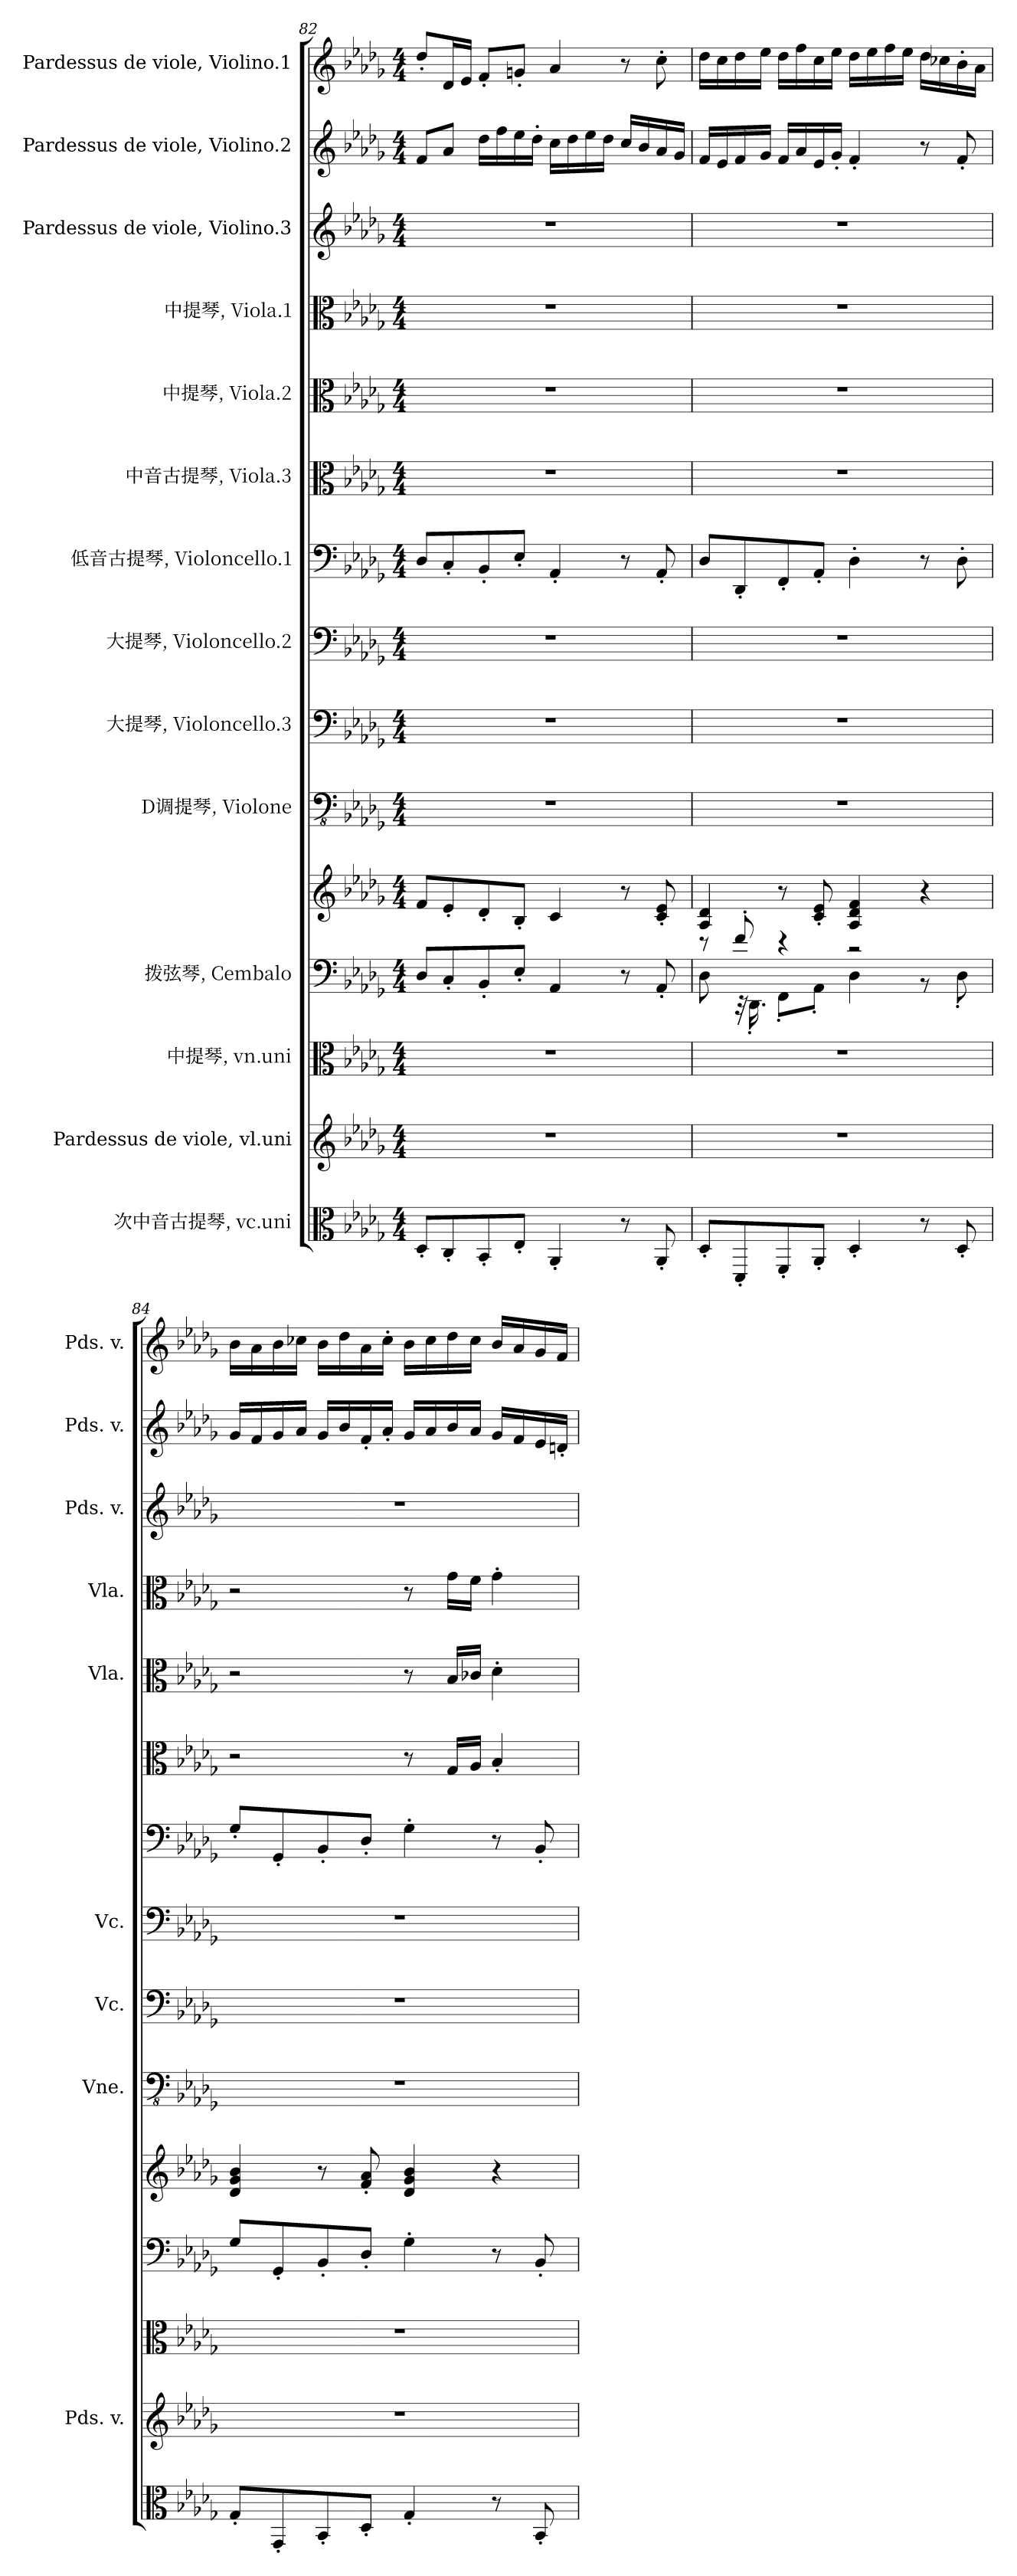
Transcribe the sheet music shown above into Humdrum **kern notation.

**kern	**kern	**kern	**kern	**kern	**kern	**kern	**kern	**kern	**kern	**kern	**kern	**kern	**kern	**kern
*part14	*part13	*part12	*part11	*part11	*part10	*part9	*part8	*part7	*part6	*part5	*part4	*part3	*part2	*part1
*staff15	*staff14	*staff13	*staff12	*staff11	*staff10	*staff9	*staff8	*staff7	*staff6	*staff5	*staff4	*staff3	*staff2	*staff1
*I"次中音古提琴, vc.uni	*I"Pardessus de viole, vl.uni	*I"中提琴, vn.uni	*I"拨弦琴, Cembalo	*	*I"D调提琴, Violone	*I"大提琴, Violoncello.3	*I"大提琴, Violoncello.2	*I"低音古提琴, Violoncello.1	*I"中音古提琴, Viola.3	*I"中提琴, Viola.2	*I"中提琴, Viola.1	*I"Pardessus de viole, Violino.3	*I"Pardessus de viole, Violino.2	*I"Pardessus de viole, Violino.1
*	*I'Pds. v.	*	*	*	*I'Vne.	*I'Vc.	*I'Vc.	*	*	*I'Vla.	*I'Vla.	*I'Pds. v.	*I'Pds. v.	*I'Pds. v.
*clefC3	*clefG2	*clefC3	*clefF4	*clefG2	*clefFv4	*clefF4	*clefF4	*clefF4	*clefC3	*clefC3	*clefC3	*clefG2	*clefG2	*clefG2
*	*	*	*	*	*ITrd7c12	*	*	*	*	*	*	*	*	*
*k[b-e-a-d-g-]	*k[b-e-a-d-g-]	*k[b-e-a-d-g-]	*k[b-e-a-d-g-]	*k[b-e-a-d-g-]	*k[b-e-a-d-g-]	*k[b-e-a-d-g-]	*k[b-e-a-d-g-]	*k[b-e-a-d-g-]	*k[b-e-a-d-g-]	*k[b-e-a-d-g-]	*k[b-e-a-d-g-]	*k[b-e-a-d-g-]	*k[b-e-a-d-g-]	*k[b-e-a-d-g-]
*M4/4	*M4/4	*M4/4	*M4/4	*M4/4	*M4/4	*M4/4	*M4/4	*M4/4	*M4/4	*M4/4	*M4/4	*M4/4	*M4/4	*M4/4
=82	=82	=82	=82	=82	=82	=82	=82	=82	=82	=82	=82	=82	=82	=82
8D-'/L	1r	1r	8D-/L	8f/L	1r	1r	1r	8D-/L	1r	1r	1r	1r	8f/L	8dd-'/L
8C'/	.	.	8C'/	8e-'/	.	.	.	8C'/	.	.	.	.	8a-/J	16d-/L
.	.	.	.	.	.	.	.	.	.	.	.	.	.	16e-/JJ
8BB-'/	.	.	8BB-'/	8d-'/	.	.	.	8BB-'/	.	.	.	.	16dd-\LL	8f'/L
.	.	.	.	.	.	.	.	.	.	.	.	.	16ff\	.
8E-'/J	.	.	8E-'/J	8B-'/J	.	.	.	8E-'/J	.	.	.	.	16ee-\	8gn'/J
.	.	.	.	.	.	.	.	.	.	.	.	.	16dd-'\JJ	.
4AA-'/	.	.	4AA-/	4c/	.	.	.	4AA-'/	.	.	.	.	16cc\LL	4a-/
.	.	.	.	.	.	.	.	.	.	.	.	.	16dd-\	.
.	.	.	.	.	.	.	.	.	.	.	.	.	16ee-\	.
.	.	.	.	.	.	.	.	.	.	.	.	.	16dd-\JJ	.
8r	.	.	8r	8r	.	.	.	8r	.	.	.	.	16cc/LL	8r
.	.	.	.	.	.	.	.	.	.	.	.	.	16b-/	.
8AA-'/	.	.	8AA-'/	8c/' 8e-/'	.	.	.	8AA-'/	.	.	.	.	16a-/	8cc'\
.	.	.	.	.	.	.	.	.	.	.	.	.	16g-/JJ	.
!!LO:PB:g=z
=83	=83	=83	=83	=83	=83	=83	=83	=83	=83	=83	=83	=83	=83	=83
*	*	*	*^	*	*	*	*	*	*	*	*	*	*	*
8D-'/L	1r	1r	8r	8D-\	4A-/ 4d-/	1r	1r	1r	8D-/L	1r	1r	1r	1r	16f/LL	16dd-\LL
.	.	.	.	.	.	.	.	.	.	.	.	.	.	16e-/	16cc\
8DD-'/	.	.	8f'/	32r	.	.	.	.	8DD-'/	.	.	.	.	16f/	16dd-\
.	.	.	.	16.DD-'\	.	.	.	.	.	.	.	.	.	.	.
.	.	.	.	.	.	.	.	.	.	.	.	.	.	16g-/JJ	16ee-\JJ
8FF'/	.	.	4r	8FF'\L	8r	.	.	.	8FF'/	.	.	.	.	16f/LL	16dd-\LL
.	.	.	.	.	.	.	.	.	.	.	.	.	.	16a-/	16ff\
8AA-'/J	.	.	.	8AA-'\J	8c/' 8e-/'	.	.	.	8AA-'/J	.	.	.	.	16e-/	16cc\
.	.	.	.	.	.	.	.	.	.	.	.	.	.	16g-'/JJ	16ee-\JJ
4D-'/	.	.	2r	4D-\	4A-/ 4d-/ 4f/	.	.	.	4D-'\	.	.	.	.	4f'/	16dd-\LL
.	.	.	.	.	.	.	.	.	.	.	.	.	.	.	16ee-\
.	.	.	.	.	.	.	.	.	.	.	.	.	.	.	16ff\
.	.	.	.	.	.	.	.	.	.	.	.	.	.	.	16ee-\JJ
8r	.	.	.	8r	4r	.	.	.	8r	.	.	.	.	8r	16dd-\LL
.	.	.	.	.	.	.	.	.	.	.	.	.	.	.	16cc-X\
8D-'/	.	.	.	8D-'\	.	.	.	.	8D-'\	.	.	.	.	8f'/	16b-'\
.	.	.	.	.	.	.	.	.	.	.	.	.	.	.	16a-\JJ
*	*	*	*v	*v	*	*	*	*	*	*	*	*	*	*	*
=84	=84	=84	=84	=84	=84	=84	=84	=84	=84	=84	=84	=84	=84	=84
8G-'/L	1r	1r	8G-/L	4d-/ 4g-/ 4b-/	1r	1r	1r	8G-'/L	2r	2r	2r	1r	16g-/LL	16b-\LL
.	.	.	.	.	.	.	.	.	.	.	.	.	16f/	16a-\
8GG-'/	.	.	8GG-'/	.	.	.	.	8GG-'/	.	.	.	.	16g-/	16b-\
.	.	.	.	.	.	.	.	.	.	.	.	.	16a-/JJ	16cc-X\JJ
8BB-'/	.	.	8BB-'/	8r	.	.	.	8BB-'/	.	.	.	.	16g-/LL	16b-\LL
.	.	.	.	.	.	.	.	.	.	.	.	.	16b-/	16dd-\
8D-'/J	.	.	8D-'/J	8f/' 8a-/'	.	.	.	8D-'/J	.	.	.	.	16f'/	16a-\
.	.	.	.	.	.	.	.	.	.	.	.	.	16a-'/JJ	16cc-'\JJ
4G-'/	.	.	4G-'\	4d-/ 4g-/ 4b-/	.	.	.	4G-'\	8r	8r	8r	.	16g-/LL	16b-\LL
.	.	.	.	.	.	.	.	.	.	.	.	.	16a-/	16cc-\
.	.	.	.	.	.	.	.	.	16G-/LL	16B-/LL	16g-\LL	.	16b-/	16dd-\
.	.	.	.	.	.	.	.	.	16A-/JJ	16c-X/JJ	16f\JJ	.	16a-/JJ	16cc-\JJ
8r	.	.	8r	4r	.	.	.	8r	4B-'/	4d-'\	4g-'\	.	16g-/LL	16b-/LL
.	.	.	.	.	.	.	.	.	.	.	.	.	16f/	16a-/
8BB-'/	.	.	8BB-'/	.	.	.	.	8BB-'/	.	.	.	.	16e-/	16g-/
.	.	.	.	.	.	.	.	.	.	.	.	.	16dn'/JJ	16f/JJ
=	=	=	=	=	=	=	=	=	=	=	=	=	=	=
*-	*-	*-	*-	*-	*-	*-	*-	*-	*-	*-	*-	*-	*-	*-
